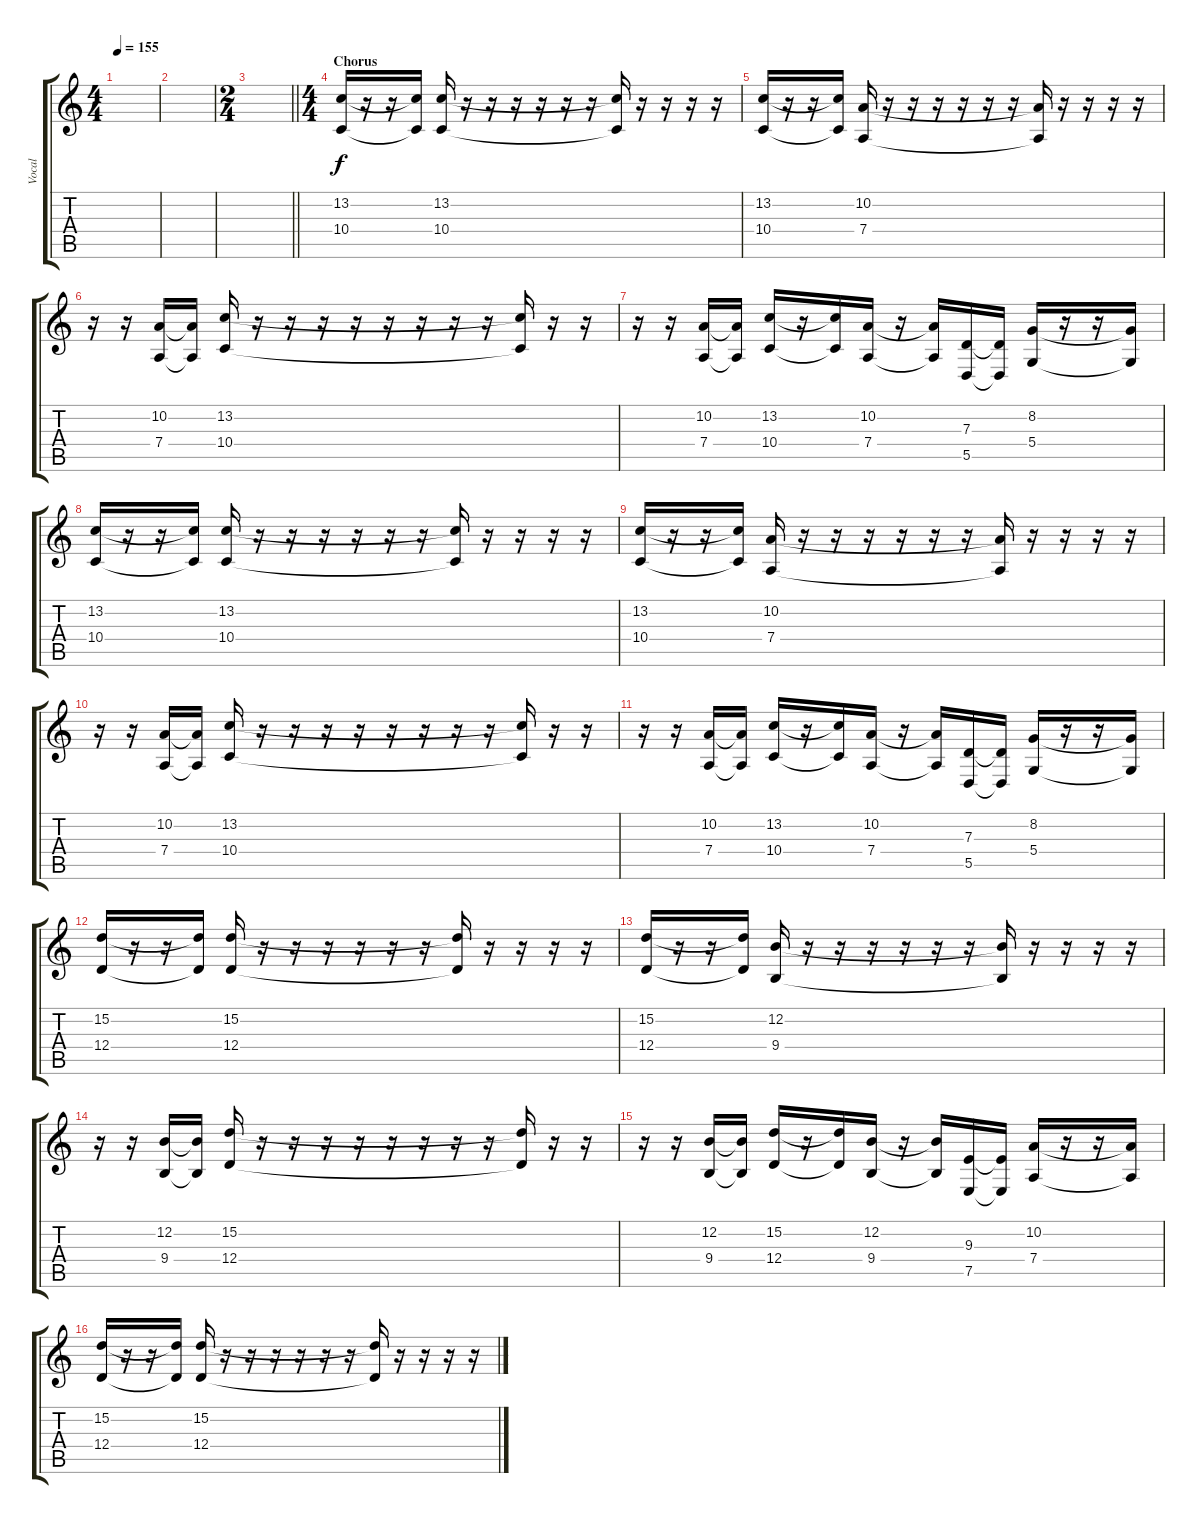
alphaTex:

\track ("Vocal" "Vocal") {instrument flute}
\staff {score tabs}
\tuning (E4 B3 G3 D3 A2 E2) {hide}
\ts (4 4)
\tempo 155
\clef g2
\ks c
|
|
\ts (2 4)
\barLineRight lightlight
|
\ts (4 4)
\section ("" "Chorus")
(13.2 10.4).16 r.16 r.16 (13.2{t} 10.4{t}).16 (13.2 10.4).16 r.16 r.16 r.16 r.16 r.16 r.16 (13.2{t} 10.4{t}).16 r.16 r.16 r.16 r.16 |
(13.2 10.4).16 r.16 r.16 (13.2{t} 10.4{t}).16 (10.2 7.4).16 r.16 r.16 r.16 r.16 r.16 r.16 (10.2{t} 7.4{t}).16 r.16 r.16 r.16 r.16 |
r.16 r.16 (10.2 7.4).16 (10.2{t} 7.4{t}).16 (13.2 10.4).16 r.16 r.16 r.16 r.16 r.16 r.16 r.16 r.16 (13.2{t} 10.4{t}).16 r.16 r.16 |
r.16 r.16 (10.2 7.4).16 (10.2{t} 7.4{t}).16 (13.2 10.4).16 r.16 (13.2{t} 10.4{t}).16 (10.2 7.4).16 r.16 (10.2{t} 7.4{t}).16 (7.3 5.5).16 (7.3{t} 5.5{t}).16 (8.2 5.4).16 r.16 r.16 (8.2{t} 5.4{t}).16 |
(13.2 10.4).16 r.16 r.16 (13.2{t} 10.4{t}).16 (13.2 10.4).16 r.16 r.16 r.16 r.16 r.16 r.16 (13.2{t} 10.4{t}).16 r.16 r.16 r.16 r.16 |
(13.2 10.4).16 r.16 r.16 (13.2{t} 10.4{t}).16 (10.2 7.4).16 r.16 r.16 r.16 r.16 r.16 r.16 (10.2{t} 7.4{t}).16 r.16 r.16 r.16 r.16 |
r.16 r.16 (10.2 7.4).16 (10.2{t} 7.4{t}).16 (13.2 10.4).16 r.16 r.16 r.16 r.16 r.16 r.16 r.16 r.16 (13.2{t} 10.4{t}).16 r.16 r.16 |
r.16 r.16 (10.2 7.4).16 (10.2{t} 7.4{t}).16 (13.2 10.4).16 r.16 (13.2{t} 10.4{t}).16 (10.2 7.4).16 r.16 (10.2{t} 7.4{t}).16 (7.3 5.5).16 (7.3{t} 5.5{t}).16 (8.2 5.4).16 r.16 r.16 (8.2{t} 5.4{t}).16 |
(15.2 12.4).16 r.16 r.16 (15.2{t} 12.4{t}).16 (15.2 12.4).16 r.16 r.16 r.16 r.16 r.16 r.16 (15.2{t} 12.4{t}).16 r.16 r.16 r.16 r.16 |
(15.2 12.4).16 r.16 r.16 (15.2{t} 12.4{t}).16 (12.2 9.4).16 r.16 r.16 r.16 r.16 r.16 r.16 (12.2{t} 9.4{t}).16 r.16 r.16 r.16 r.16 |
r.16 r.16 (12.2 9.4).16 (12.2{t} 9.4{t}).16 (15.2 12.4).16 r.16 r.16 r.16 r.16 r.16 r.16 r.16 r.16 (15.2{t} 12.4{t}).16 r.16 r.16 |
r.16 r.16 (12.2 9.4).16 (12.2{t} 9.4{t}).16 (15.2 12.4).16 r.16 (15.2{t} 12.4{t}).16 (12.2 9.4).16 r.16 (12.2{t} 9.4{t}).16 (9.3 7.5).16 (9.3{t} 7.5{t}).16 (10.2 7.4).16 r.16 r.16 (10.2{t} 7.4{t}).16 |
(15.2 12.4).16 r.16 r.16 (15.2{t} 12.4{t}).16 (15.2 12.4).16 r.16 r.16 r.16 r.16 r.16 r.16 (15.2{t} 12.4{t}).16 r.16 r.16 r.16 r.16
